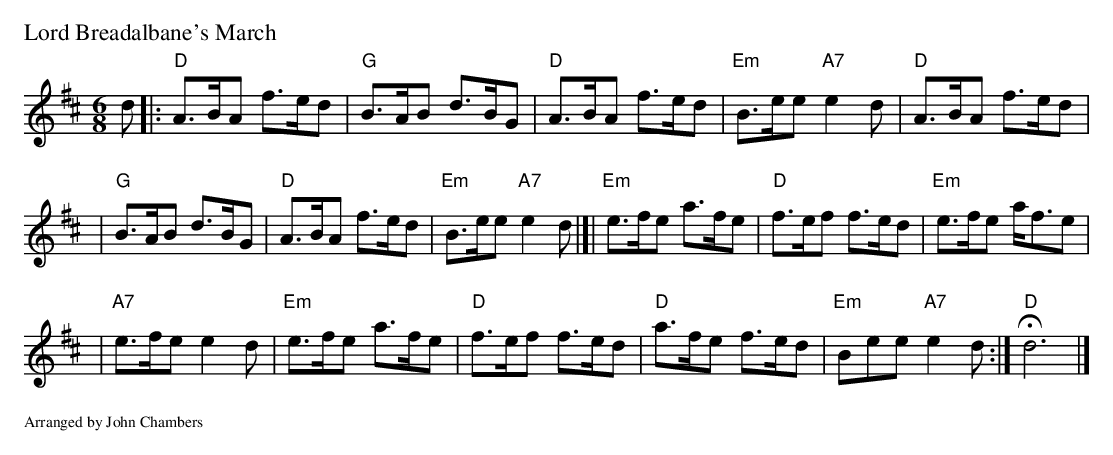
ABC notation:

X:1
P: Lord Breadalbane's March
M:6/8
L:1/8
K:D
d \
|: "D"A>BA f>ed | "G"B>AB d>BG | "D"A>BA f>ed | "Em"B>ee "A7"e2d | "D"A>BA f>ed |
| "G"B>AB d>BG | "D"A>BA f>ed | "Em"B>ee "A7"e2d |[| "Em"e>fe a>fe | "D"f>ef f>ed | "Em"e>fe a<fe |
| "A7"e>fe e2d | "Em"e>fe a>fe | "D"f>ef f>ed | "D"a>fe f>ed | "Em"Bee "A7"e2d :| "D"Hd6 |]
